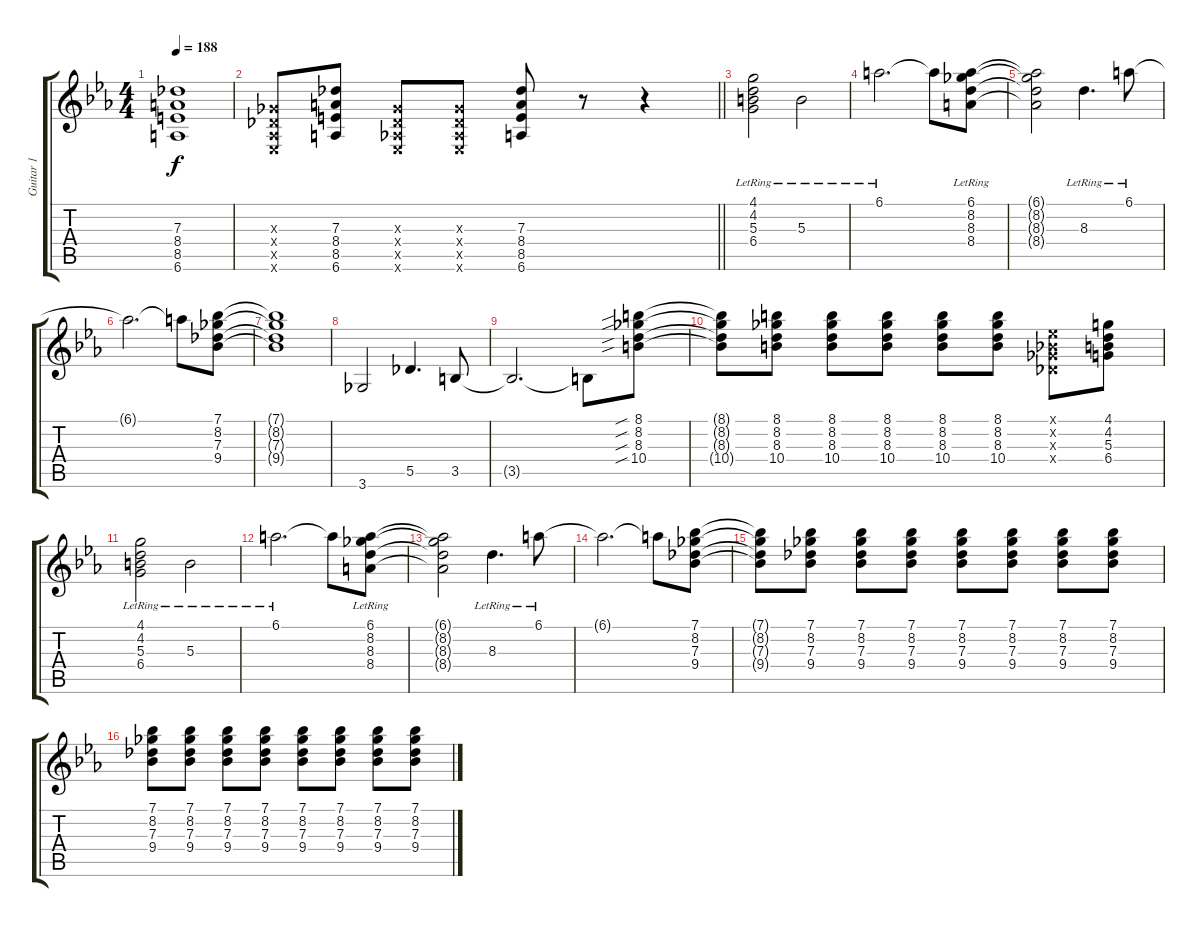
\track ("Guitar 1" "Guitar 1") {instrument distortionguitar}
\staff {score tabs}
\tuning (Eb4 Bb3 Gb3 Db3 Ab2 Eb2) {hide}
\ts (4 4)
\tempo 188
\clef g2
\ks eb
(7.3 8.4 8.5 6.6).1{dy f} |
\barLineRight lightlight
(0.3{x} 0.4{x} 0.5{x} 0.6{x}).8 (7.3 8.4 8.5 6.6).8 (0.3{x} 0.4{x} 0.5{x} 0.6{x}).8 (0.3{x} 0.4{x} 0.5{x} 0.6{x}).8 (7.3 8.4 8.5 6.6).8 r.8 r.4 |
(4.1{lr} 4.2{lr} 5.3{lr} 6.4{lr}).2 5.3{lr}.2 |
6.1{lr}.2{d} 6.1{t}.8 (6.1{lr} 8.2{lr} 8.3{lr} 8.4{lr}).8 |
(6.1{t} 8.2{t} 8.3{t} 8.4{t}).2 8.3{lr}.4{d} 6.1{lr}.8 |
6.1{t}.2{d} 6.1{t}.8 (7.1 8.2 7.3 9.4).8 |
(7.1{t} 8.2{t} 7.3{t} 9.4{t}).1 |
3.6.2 5.5.4{d} 3.5.8 |
3.5{t}.2{d} 3.5{t}.8 (8.1{sib} 8.2{sib} 8.3{sib} 10.4{sib}).8 |
(8.1{t} 8.2{t} 8.3{t} 10.4{t}).8 (8.1 8.2 8.3 10.4).8 (8.1 8.2 8.3 10.4).8 (8.1 8.2 8.3 10.4).8 (8.1 8.2 8.3 10.4).8 (8.1 8.2 8.3 10.4).8 (0.1{x} 0.2{x} 0.3{x} 0.4{x}).8 (4.1 4.2 5.3 6.4).8 |
(4.1{lr} 4.2{lr} 5.3{lr} 6.4{lr}).2 5.3{lr}.2 |
6.1{lr}.2{d} 6.1{t}.8 (6.1{lr} 8.2{lr} 8.3{lr} 8.4{lr}).8 |
(6.1{t} 8.2{t} 8.3{t} 8.4{t}).2 8.3{lr}.4{d} 6.1{lr}.8 |
6.1{t}.2{d} 6.1{t}.8 (7.1 8.2 7.3 9.4).8 |
(7.1{t} 8.2{t} 7.3{t} 9.4{t}).8 (7.1 8.2 7.3 9.4).8 (7.1 8.2 7.3 9.4).8 (7.1 8.2 7.3 9.4).8 (7.1 8.2 7.3 9.4).8 (7.1 8.2 7.3 9.4).8 (7.1 8.2 7.3 9.4).8 (7.1 8.2 7.3 9.4).8 |
(7.1 8.2 7.3 9.4).8 (7.1 8.2 7.3 9.4).8 (7.1 8.2 7.3 9.4).8 (7.1 8.2 7.3 9.4).8 (7.1 8.2 7.3 9.4).8 (7.1 8.2 7.3 9.4).8 (7.1 8.2 7.3 9.4).8 (7.1 8.2 7.3 9.4).8
